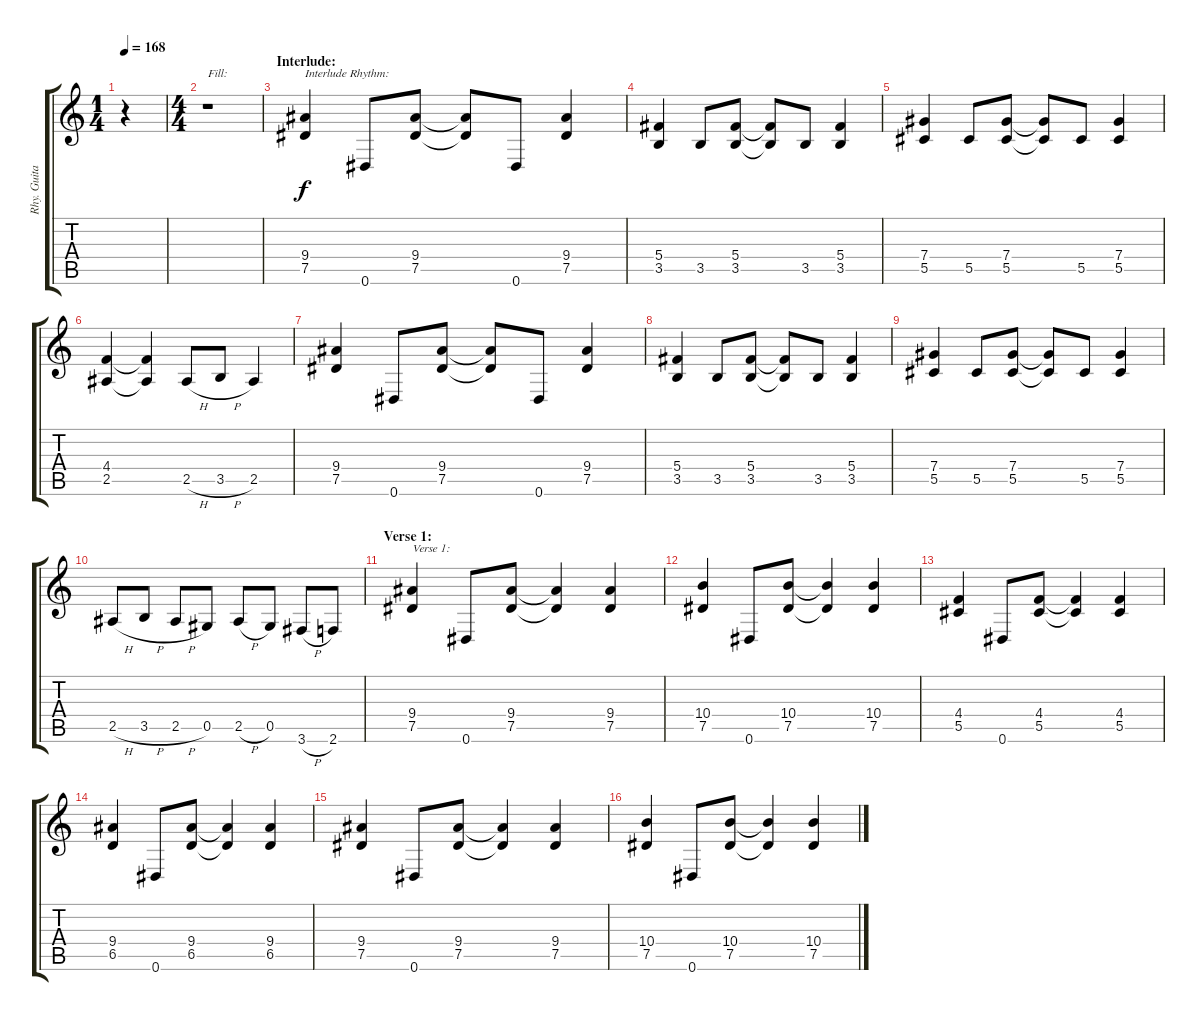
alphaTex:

\track ("Rhy. Guitar 2" "Rhy. Guita") {instrument distortionguitar}
\staff {score tabs}
\tuning (Eb4 Bb3 Gb3 Db3 Ab2 Eb2) {hide}
\ts (1 4)
\tempo 168
\clef g2
\ks c
r.4{dy f instrument distortionguitar} |
\ts (4 4)
r.1{txt "Fill:"} |
\section ("" "Interlude:")
(9.4 7.5).4{txt "Interlude Rhythm:"} 0.6.8 (9.4 7.5).8 (9.4{t} 7.5{t}).8 0.6.8 (9.4 7.5).4 |
(5.4 3.5).4 3.5.8 (5.4 3.5).8 (5.4{t} 3.5{t}).8 3.5.8 (5.4 3.5).4 |
(7.4 5.5).4 5.5.8 (7.4 5.5).8 (7.4{t} 5.5{t}).8 5.5.8 (7.4 5.5).4 |
(4.4 2.5).4 (4.4{t} 2.5{t}).4 2.5{h}.8 3.5{h}.8 2.5.4 |
(9.4 7.5).4 0.6.8 (9.4 7.5).8 (9.4{t} 7.5{t}).8 0.6.8 (9.4 7.5).4 |
(5.4 3.5).4 3.5.8 (5.4 3.5).8 (5.4{t} 3.5{t}).8 3.5.8 (5.4 3.5).4 |
(7.4 5.5).4 5.5.8 (7.4 5.5).8 (7.4{t} 5.5{t}).8 5.5.8 (7.4 5.5).4 |
2.5{h}.8 3.5{h}.8 2.5{h}.8 0.5.8 2.5{h}.8 0.5.8 3.6{h}.8 2.6.8 |
\section ("" "Verse 1:")
(9.4 7.5).4{txt "Verse 1:"} 0.6.8 (9.4 7.5).8 (9.4{t} 7.5{t}).4 (9.4 7.5).4 |
(10.4 7.5).4 0.6.8 (10.4 7.5).8 (10.4{t} 7.5{t}).4 (10.4 7.5).4 |
(4.4 5.5).4 0.6.8 (4.4 5.5).8 (4.4{t} 5.5{t}).4 (4.4 5.5).4 |
(9.4 6.5).4 0.6.8 (9.4 6.5).8 (9.4{t} 6.5{t}).4 (9.4 6.5).4 |
(9.4 7.5).4 0.6.8 (9.4 7.5).8 (9.4{t} 7.5{t}).4 (9.4 7.5).4 |
(10.4 7.5).4 0.6.8 (10.4 7.5).8 (10.4{t} 7.5{t}).4 (10.4 7.5).4
